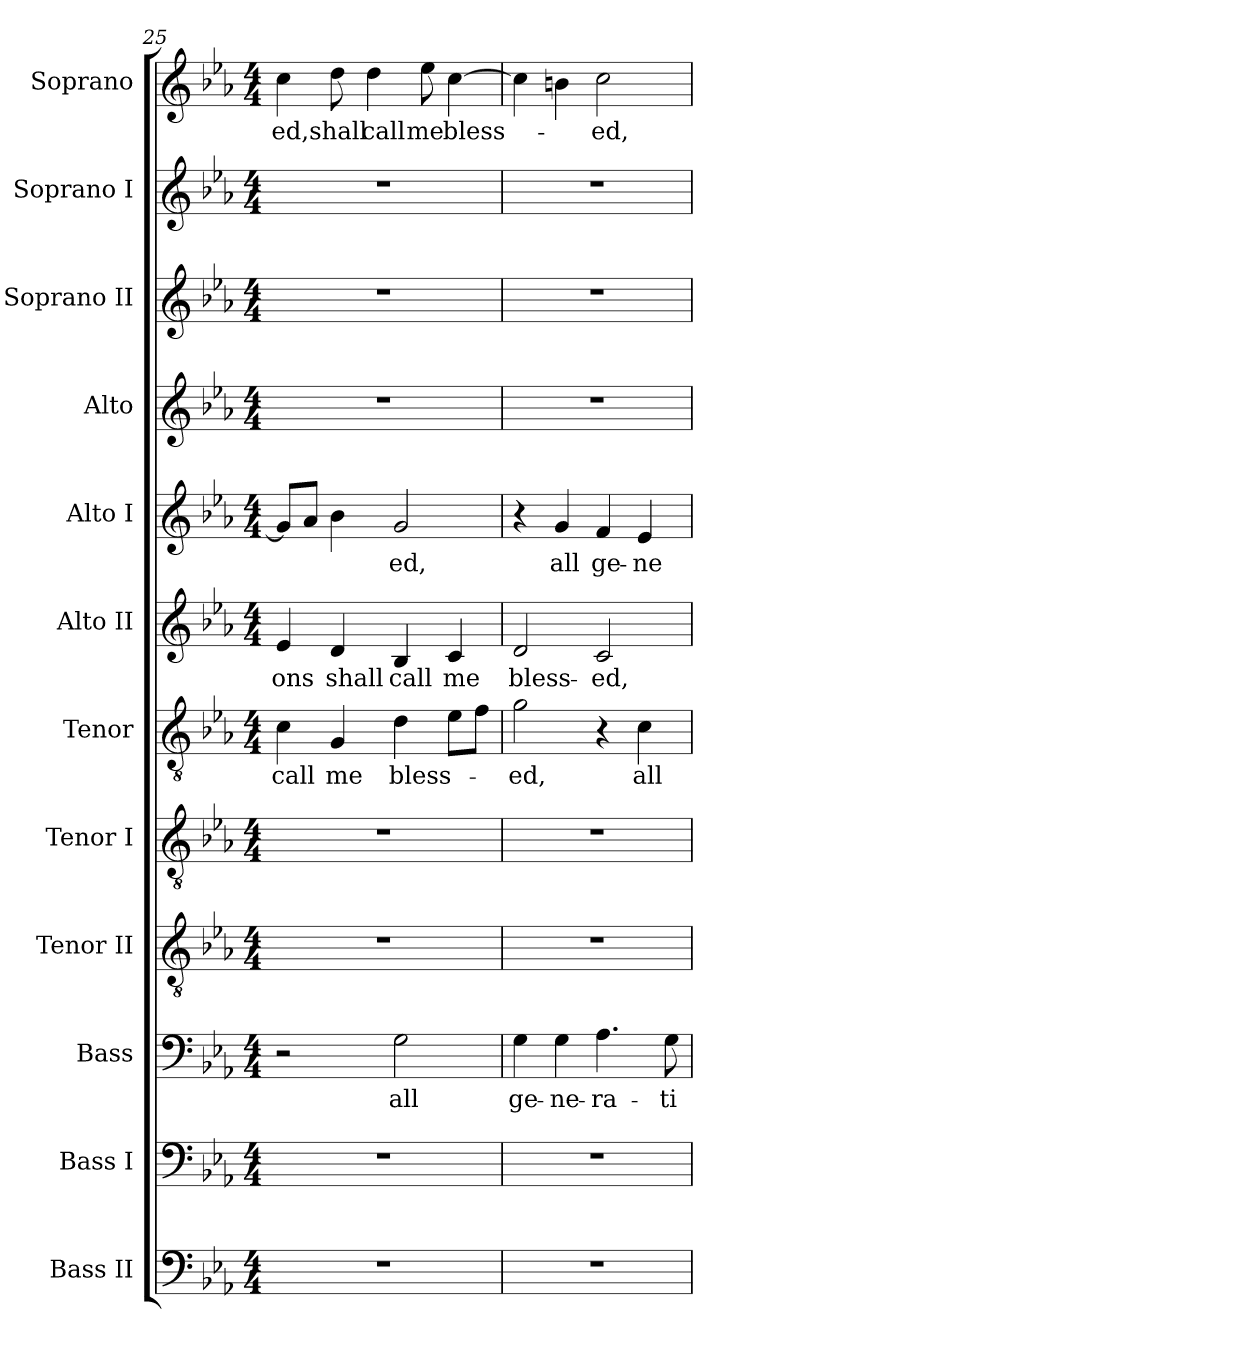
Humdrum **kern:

**kern	**kern	**kern	**text	**kern	**kern	**kern	**text	**kern	**text	**kern	**text	**kern	**kern	**kern	**kern	**text
*part12	*part11	*part10	*part10	*part9	*part8	*part7	*part7	*part6	*part6	*part5	*part5	*part4	*part3	*part2	*part1	*part1
*staff12	*staff11	*staff10	*staff10	*staff9	*staff8	*staff7	*staff7	*staff6	*staff6	*staff5	*staff5	*staff4	*staff3	*staff2	*staff1	*staff1
*I"Bass II	*I"Bass I	*I"Bass	*	*I"Tenor II	*I"Tenor I	*I"Tenor	*	*I"Alto II	*	*I"Alto I	*	*I"Alto	*I"Soprano II	*I"Soprano I	*I"Soprano	*
*I'BII	*I'BI	*I'B	*	*I'TII	*I'TI	*I'T	*	*I'AII	*	*I'AI	*	*I'A	*I'SII	*I'SI	*I'S	*
*clefF4	*clefF4	*clefF4	*	*clefGv2	*clefGv2	*clefGv2	*	*clefG2	*	*clefG2	*	*clefG2	*clefG2	*clefG2	*clefG2	*
*ITrd7c12	*	*ITrd7c12	*	*ITrd7c12	*ITrd7c12	*ITrd7c12	*	*	*	*	*	*	*	*	*	*
*k[b-e-a-]	*k[b-e-a-]	*k[b-e-a-]	*	*k[b-e-a-]	*k[b-e-a-]	*k[b-e-a-]	*	*k[b-e-a-]	*	*k[b-e-a-]	*	*k[b-e-a-]	*k[b-e-a-]	*k[b-e-a-]	*k[b-e-a-]	*
*E-:	*E-:	*E-:	*	*E-:	*E-:	*E-:	*	*E-:	*	*E-:	*	*E-:	*E-:	*E-:	*E-:	*
*M4/4	*M4/4	*M4/4	*	*M4/4	*M4/4	*M4/4	*	*M4/4	*	*M4/4	*	*M4/4	*M4/4	*M4/4	*M4/4	*
=25	=25	=25	=25	=25	=25	=25	=25	=25	=25	=25	=25	=25	=25	=25	=25	=25
!	!	!	!	!	!	!	!LO:LY:b:color=#000000	!	!	!	!	!	!	!	!	!
!	!	!	!	!	!	!	!	!	!LO:LY:b:color=#000000	!	!	!	!	!	!	!
!	!	!	!	!	!	!	!	!	!	!	!	!	!	!	!	!LO:LY:b:color=#000000
1r	1r	2r	.	1r	1r	4Ci\	call	4e-i/	-ons	8gi/L]	.	1r	1r	1r	4cci\	-ed,
.	.	.	.	.	.	.	.	.	.	8a-i/J	.	.	.	.	.	.
!	!	!	!	!	!	!	!LO:LY:b:color=#000000	!	!	!	!	!	!	!	!	!
!	!	!	!	!	!	!	!	!	!LO:LY:b:color=#000000	!	!	!	!	!	!	!
!	!	!	!	!	!	!	!	!	!	!	!	!	!	!	!	!LO:LY:b:color=#000000
.	.	.	.	.	.	4GGi/	me	4di/	shall	4b-i\	.	.	.	.	8ddi\	shall
!	!	!	!	!	!	!	!	!	!	!	!	!	!	!	!	!LO:LY:b:color=#000000
.	.	.	.	.	.	.	.	.	.	.	.	.	.	.	4ddi\	call
!	!	!	!LO:LY:b:color=#000000	!	!	!	!	!	!	!	!	!	!	!	!	!
!	!	!	!	!	!	!	!LO:LY:b:color=#000000	!	!	!	!	!	!	!	!	!
!	!	!	!	!	!	!	!	!	!LO:LY:b:color=#000000	!	!	!	!	!	!	!
!	!	!	!	!	!	!	!	!	!	!	!LO:LY:b:color=#000000	!	!	!	!	!
.	.	2GGi\	all	.	.	4Di\	bless-	4B-i/	call	2gi/	-ed,	.	.	.	.	.
!	!	!	!	!	!	!	!	!	!	!	!	!	!	!	!	!LO:LY:b:color=#000000
.	.	.	.	.	.	.	.	.	.	.	.	.	.	.	8ee-i\	me
!	!	!	!	!	!	!	!	!	!LO:LY:b:color=#000000	!	!	!	!	!	!	!
!	!	!	!	!	!	!	!	!	!	!	!	!	!	!	!	!LO:LY:b:color=#000000
.	.	.	.	.	.	8E-i\L	.	4ci/	me	.	.	.	.	.	[>4cci\	bless-
.	.	.	.	.	.	8Fi\J	.	.	.	.	.	.	.	.	.	.
=26	=26	=26	=26	=26	=26	=26	=26	=26	=26	=26	=26	=26	=26	=26	=26	=26
!	!	!	!LO:LY:b:color=#000000	!	!	!	!	!	!	!	!	!	!	!	!	!
!	!	!	!	!	!	!	!LO:LY:b:color=#000000	!	!	!	!	!	!	!	!	!
!	!	!	!	!	!	!	!	!	!LO:LY:b:color=#000000	!	!	!	!	!	!	!
1r	1r	4GGi\	ge-	1r	1r	2Gi\	-ed,	2di/	bless-	4r	.	1r	1r	1r	4cci\]	.
!	!	!	!LO:LY:b:color=#000000	!	!	!	!	!	!	!	!	!	!	!	!	!
!	!	!	!	!	!	!	!	!	!	!	!LO:LY:b:color=#000000	!	!	!	!	!
.	.	4GGi\	-ne-	.	.	.	.	.	.	4gi/	all	.	.	.	4bni\	.
!	!	!	!LO:LY:b:color=#000000	!	!	!	!	!	!	!	!	!	!	!	!	!
!	!	!	!	!	!	!	!	!	!LO:LY:b:color=#000000	!	!	!	!	!	!	!
!	!	!	!	!	!	!	!	!	!	!	!LO:LY:b:color=#000000	!	!	!	!	!
!	!	!	!	!	!	!	!	!	!	!	!	!	!	!	!	!LO:LY:b:color=#000000
.	.	4.AA-i\	-ra-	.	.	4r	.	2ci/	-ed,	4fi/	ge-	.	.	.	2cci\	-ed,
!	!	!	!	!	!	!	!LO:LY:b:color=#000000	!	!	!	!	!	!	!	!	!
!	!	!	!	!	!	!	!	!	!	!	!LO:LY:b:color=#000000	!	!	!	!	!
.	.	.	.	.	.	4Ci\	all	.	.	4e-i/	-ne-	.	.	.	.	.
!	!	!	!LO:LY:b:color=#000000	!	!	!	!	!	!	!	!	!	!	!	!	!
.	.	8GGi\	-ti-	.	.	.	.	.	.	.	.	.	.	.	.	.
=	=	=	=	=	=	=	=	=	=	=	=	=	=	=	=	=
*-	*-	*-	*-	*-	*-	*-	*-	*-	*-	*-	*-	*-	*-	*-	*-	*-
